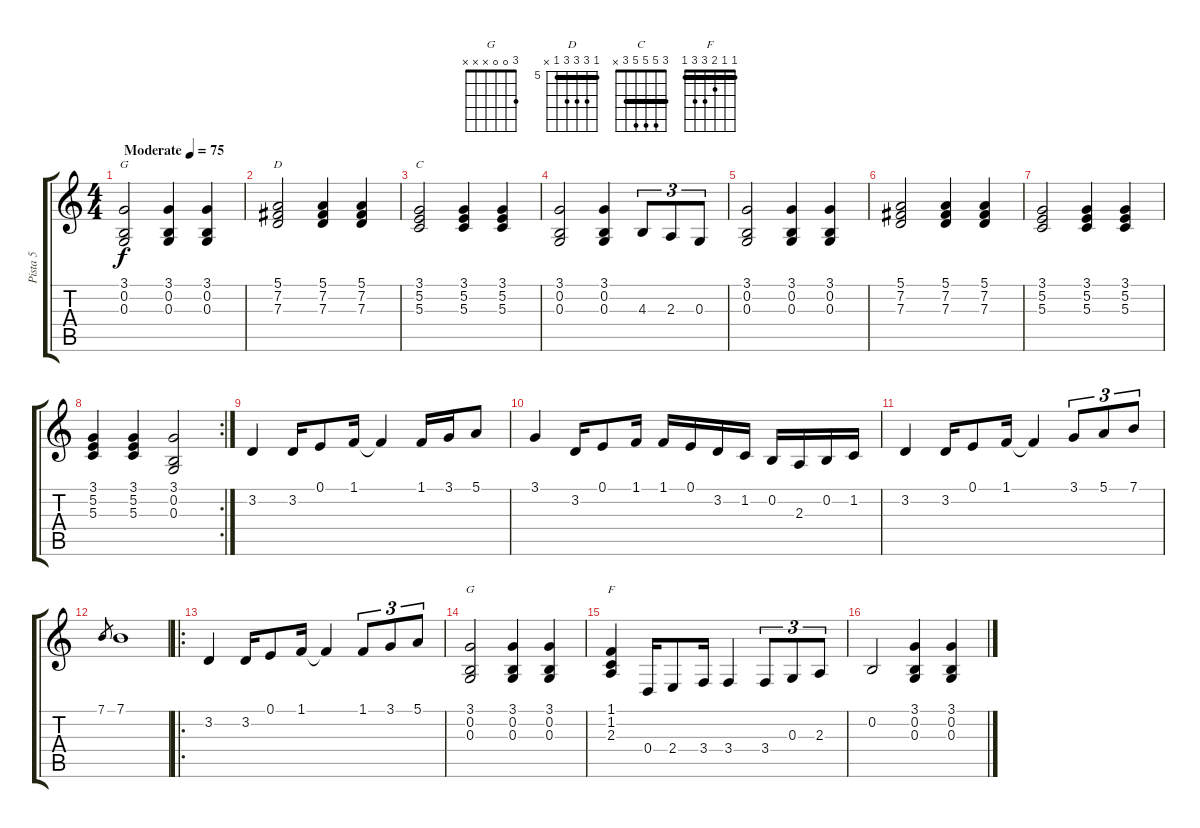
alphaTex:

\track ("Pista 5" "Pista 5") {instrument brightacousticpiano}
\staff {score tabs}
\tuning (E4 B3 G3 D3 A2 E2) {hide}
\chord ("G" 3 0 0 0 2 3)
\chord ("D" 5 7 7 7 5 x) {firstfret 5 barre 5}
\chord ("C" 3 5 5 5 3 x) {barre 3}
\chord ("G" 3 0 0 x x x)
\chord ("F" 1 1 2 3 3 1) {barre 1}
\ts (4 4)
\tempo (75 "Moderate")
\clef g2
\ks c
(3.1 0.2 0.3).2{ch "G" dy f instrument brightacousticpiano} (3.1 0.2 0.3).4 (3.1 0.2 0.3).4 |
(5.1 7.2 7.3).2{ch "D"} (5.1 7.2 7.3).4 (5.1 7.2 7.3).4 |
(3.1 5.2 5.3).2{ch "C"} (3.1 5.2 5.3).4 (3.1 5.2 5.3).4 |
(3.1 0.2 0.3).2 (3.1 0.2 0.3).4 4.3.8{tu (3 2)} 2.3.8{tu (3 2)} 0.3.8{tu (3 2)} |
(3.1 0.2 0.3).2 (3.1 0.2 0.3).4 (3.1 0.2 0.3).4 |
(5.1 7.2 7.3).2 (5.1 7.2 7.3).4 (5.1 7.2 7.3).4 |
(3.1 5.2 5.3).2 (3.1 5.2 5.3).4 (3.1 5.2 5.3).4 |
\rc 2
(3.1 5.2 5.3).4 (3.1 5.2 5.3).4 (3.1 0.2 0.3).2 |
3.2.4 3.2.16 0.1.8 1.1.16 1.1{t}.4 1.1.16 3.1.16 5.1.8 |
3.1.4 3.2.16 0.1.8 1.1.16 1.1.16 0.1.16 3.2.16 1.2.16 0.2.16 2.3.16 0.2.16 1.2.16 |
3.2.4 3.2.16 0.1.8 1.1.16 1.1{t}.4 3.1.8{tu (3 2)} 5.1.8{tu (3 2)} 7.1.8{tu (3 2)} |
7.1.8{gr} 7.1.1 |
\ro
3.2.4 3.2.16 0.1.8 1.1.16 1.1{t}.4 1.1.8{tu (3 2)} 3.1.8{tu (3 2)} 5.1.8{tu (3 2)} |
(3.1 0.2 0.3).2{ch "G"} (3.1 0.2 0.3).4 (3.1 0.2 0.3).4 |
(1.1 1.2 2.3).4{ch "F"} 0.4.16 2.4.8 3.4.16 3.4.4 3.4.8{tu (3 2)} 0.3.8{tu (3 2)} 2.3.8{tu (3 2)} |
0.2.2 (3.1 0.2 0.3).4 (3.1 0.2 0.3).4
